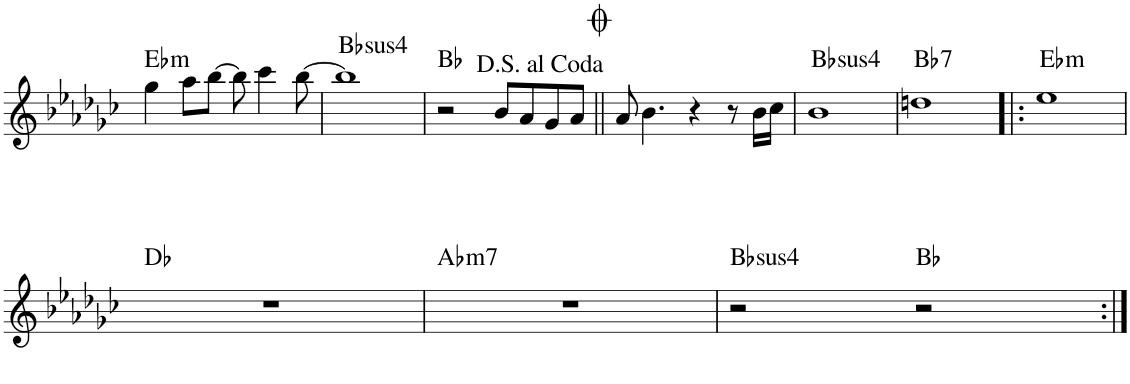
**kern	**harte
*part1	*part1
*staff1	*
*I"Piano	*
*I'Pno.	*
!!LO:PB:g=z
*clefG2	*
*k[b-e-a-d-g-c-]	*
*M4/4	*
=33	=33
!	!LO:H:kt=m
4gg-\	Eb:min
8aa-\L	.
[8bb-\J	.
8bb-\]	.
4ccc-\	.
[8bb-\	.
=34	=34
!	!LO:H:kt=4
1bb-]	Bb:sus4
=35	=35
2r	Bb:maj
8b-/L	.
8a-/	.
8g-/	.
8a-/J	.
=36||	=36||
8a-/	.
4.b-\	.
4r	.
8r	.
16b-\LL	.
16cc-\JJ	.
=37	=37
!	!LO:H:kt=4
1b-	Bb:sus4
=38	=38
!	!LO:H:kt=7
1ddn	Bb:7
=39!|:	=39!|:
!	!LO:H:kt=m
1ee-	Eb:min
!!LO:LB:g=z
=40	=40
1r	Db:maj
=41	=41
!	!LO:H:kt=m7
1r	Ab:min7
=42	=42
!	!LO:H:kt=4
2r	Bb:sus4
2r	Bb:maj
=:|!	=:|!
*-	*-
